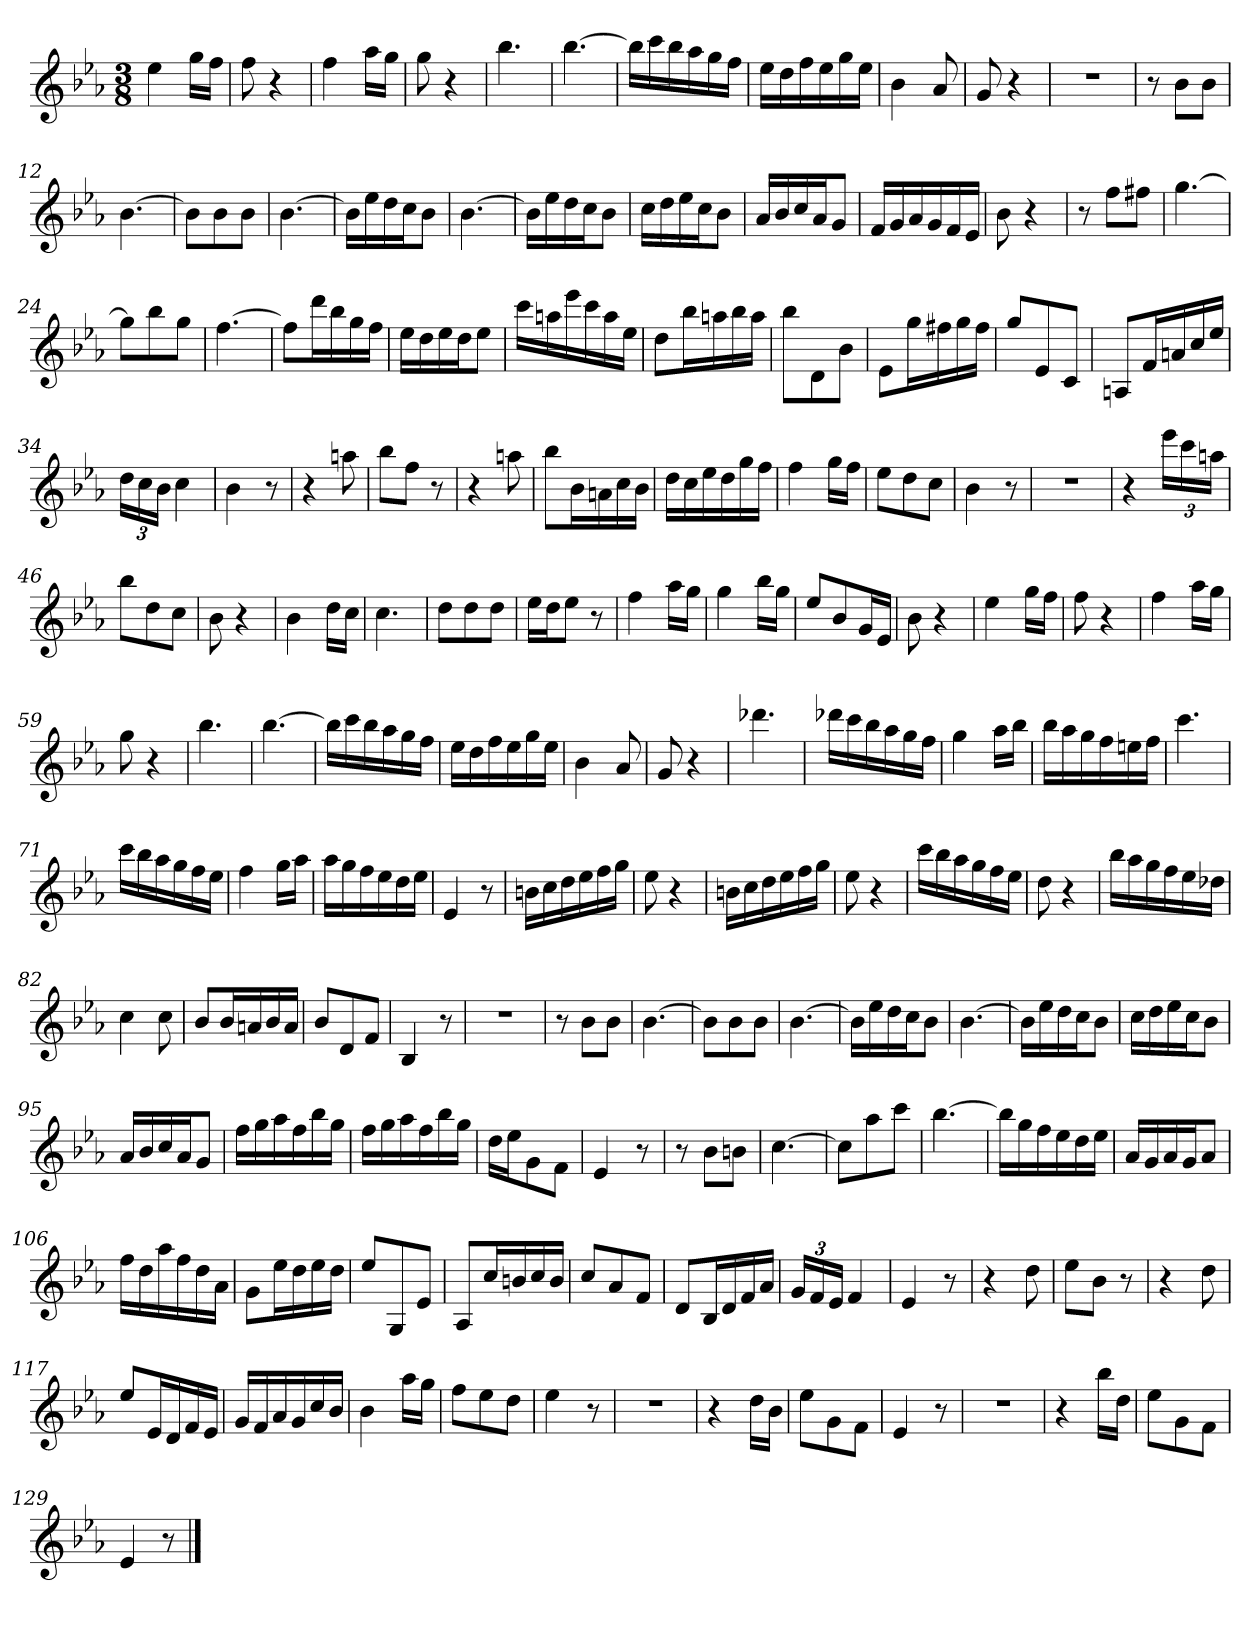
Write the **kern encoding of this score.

**kern
*part1
*staff1
*k[b-e-a-]
*E-:
*M3/8
=
4ee-
16ggLL
16ffJJ
=1
8ff
4r
=2
4ff
16aa-LL
16ggJJ
=3
8gg
4r
=4
4.bb-
=5
[4.bb-
=6
16bb-LL]
16ccc
16bb-
16aa-
16gg
16ffJJ
=7
16ee-LL
16dd
16ff
16ee-
16gg
16ee-JJ
=8
4b-
8a-
=9
8g
4r
=10
4.r
=11
8r
8b-L
8b-J
=12
[4.b-
=13
8b-L]
8b-
8b-J
=14
[4.b-
=15
16b-LL]
16ee-
16dd
16ccJ
8b-J
=16
[4.b-
=17
16b-LL]
16ee-
16dd
16ccJ
8b-J
=18
16ccLL
16dd
16ee-
16ccJ
8b-J
=19
16a-LL
16b-
16cc
16a-J
8gJ
=20
16fLL
16g
16a-
16g
16f
16e-JJ
=21
8b-
4r
=22
8r
8ffL
8ff#XJ
=23
[4.gg
=24
8ggL]
8bb-
8ggJ
=25
[4.ff
=26
8ffL]
16dddL
16bb-
16gg
16ffJJ
=27
16ee-LL
16dd
16ee-
16ddJ
8ee-J
=28
16cccLL
16aan
16eee-
16ccc
16aa
16ee-JJ
=29
8ddL
16bb-L
16aan
16bb-
16aaJJ
=30
8bb-L
8d
8b-J
=31
8e-L
16ggL
16ff#X
16gg
16ff#JJ
=32
8ggL
8e-
8cJ
=33
8AnL
16fL
16an
16cc
16ee-JJ
=34
24ddLL
24cc
24b-JJ
4cc
=35
4b-
8r
=36
4r
8aan
=37
8bb-L
8ffJ
8r
=38
4r
8aan
=39
8bb-L
16b-L
16an
16cc
16b-JJ
=40
16ddLL
16cc
16ee-
16dd
16gg
16ffJJ
=41
4ff
16ggLL
16ffJJ
=42
8ee-L
8dd
8ccJ
=43
4b-
8r
=44
4.r
=45
4r
24eee-LL
24ccc
24aanJJ
=46
8bb-L
8dd
8ccJ
=47
8b-
4r
=48
4b-
16ddLL
16ccJJ
=49
4.cc
=50
8ddL
8dd
8ddJ
=51
16ee-LL
16ddJ
8ee-J
8r
=52
4ff
16aa-LL
16ggJJ
=53
4gg
16bb-LL
16ggJJ
=54
8ee-L
8b-
16gL
16e-JJ
=55
8b-
4r
=56
4ee-
16ggLL
16ffJJ
=57
8ff
4r
=58
4ff
16aa-LL
16ggJJ
=59
8gg
4r
=60
4.bb-
=61
[4.bb-
=62
16bb-LL]
16ccc
16bb-
16aa-
16gg
16ffJJ
=63
16ee-LL
16dd
16ff
16ee-
16gg
16ee-JJ
=64
4b-
8a-
=65
8g
4r
=66
4.ddd-X
=67
16ddd-XLL
16ccc
16bb-
16aa-
16gg
16ffJJ
=68
4gg
16aa-LL
16bb-JJ
=69
16bb-LL
16aa-
16gg
16ff
16een
16ffJJ
=70
4.ccc
=71
16cccLL
16bb-
16aa-
16gg
16ff
16ee-JJ
=72
4ff
16ggLL
16aa-JJ
=73
16aa-LL
16gg
16ff
16ee-
16dd
16ee-JJ
=74
4e-
8r
=75
16bnLL
16cc
16dd
16ee-
16ff
16ggJJ
=76
8ee-
4r
=77
16bnLL
16cc
16dd
16ee-
16ff
16ggJJ
=78
8ee-
4r
=79
16cccLL
16bb-
16aa-
16gg
16ff
16ee-JJ
=80
8dd
4r
=81
16bb-LL
16aa-
16gg
16ff
16ee-
16dd-XJJ
=82
4cc
8cc
=83
8b-L
16b-L
16an
16b-
16aJJ
=84
8b-L
8d
8fJ
=85
4B-
8r
=86
4.r
=87
8r
8b-L
8b-J
=88
[4.b-
=89
8b-L]
8b-
8b-J
=90
[4.b-
=91
16b-LL]
16ee-
16dd
16ccJ
8b-J
=92
[4.b-
=93
16b-LL]
16ee-
16dd
16ccJ
8b-J
=94
16ccLL
16dd
16ee-
16ccJ
8b-J
=95
16a-LL
16b-
16cc
16a-J
8gJ
=96
16ffLL
16gg
16aa-
16ff
16bb-
16ggJJ
=97
16ffLL
16gg
16aa-
16ff
16bb-
16ggJJ
=98
16ddLL
16ee-J
8g
8fJ
=99
4e-
8r
=100
8r
8b-L
8bnJ
=101
[4.cc
=102
8ccL]
8aa-
8cccJ
=103
[4.bb-
=104
16bb-LL]
16gg
16ff
16ee-
16dd
16ee-JJ
=105
16a-LL
16g
16a-
16gJ
8a-J
=106
16ffLL
16dd
16aa-
16ff
16dd
16a-JJ
=107
8gL
16ee-L
16dd
16ee-
16ddJJ
=108
8ee-L
8G
8e-J
=109
8A-L
16ccL
16bn
16cc
16bJJ
=110
8ccL
8a-
8fJ
=111
8dL
16B-L
16d
16f
16a-JJ
=112
24gLL
24f
24e-JJ
4f
=113
4e-
8r
=114
4r
8dd
=115
8ee-L
8b-J
8r
=116
4r
8dd
=117
8ee-L
16e-L
16d
16f
16e-JJ
=118
16gLL
16f
16a-
16g
16cc
16b-JJ
=119
4b-
16aa-LL
16ggJJ
=120
8ffL
8ee-
8ddJ
=121
4ee-
8r
=122
4.r
=123
4r
16ddLL
16b-JJ
=124
8ee-L
8g
8fJ
=125
4e-
8r
=126
4.r
=127
4r
16bb-LL
16ddJJ
=128
8ee-L
8g
8fJ
=129
4e-
8r
==
*-
